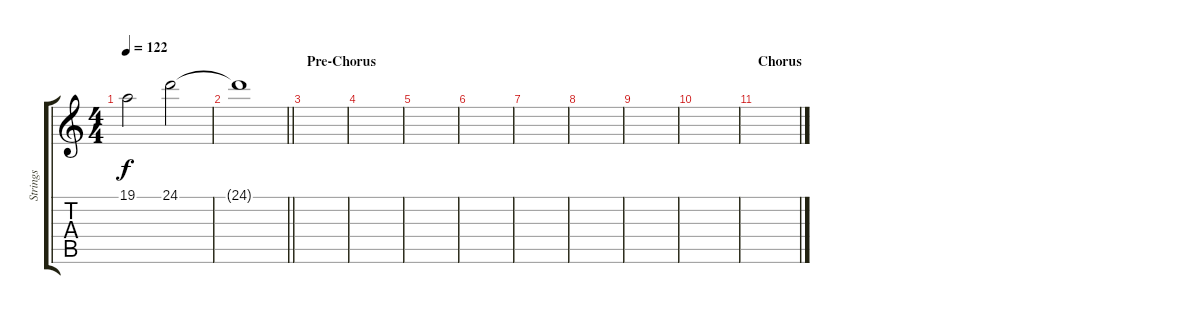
\track ("Strings" "Strings") {instrument stringensemble1}
\staff {score tabs}
\tuning (D4 A3 F3 C3 G2 D2) {hide}
\ts (4 4)
\tempo 122
\clef g2
\ks c
19.1.2{dy f} 24.1.2 |
\barLineRight lightlight
24.1{t}.1 |
\section ("" "Pre-Chorus")
|
|
|
|
|
|
|
|
\section ("" "Chorus")
